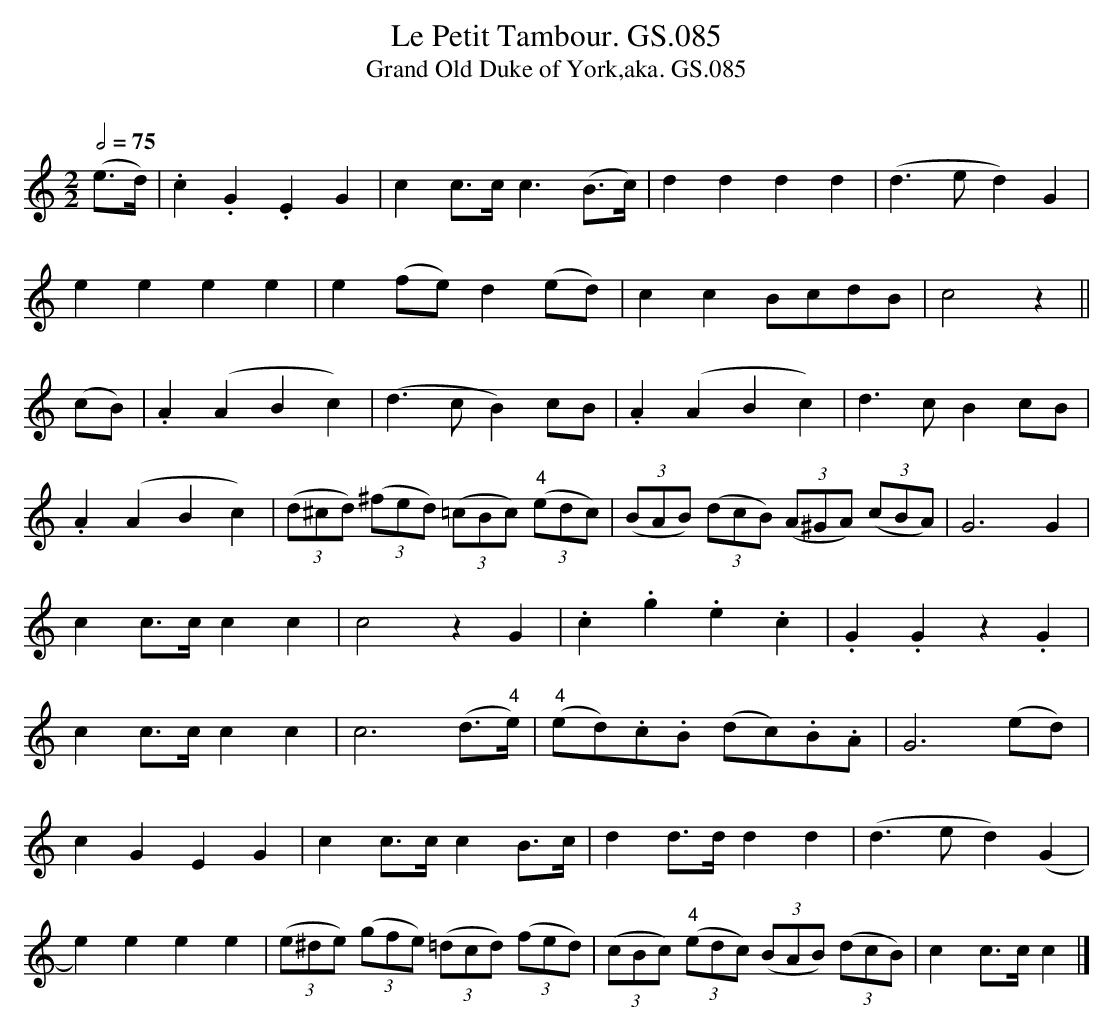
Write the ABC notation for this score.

X:1
T:Le Petit Tambour. GS.085
T:Grand Old Duke of York,aka. GS.085
M:2/2
L:1/8
Q:1/2=75
O:
K:C major
(e>d) | .c2.G2.E2G2 | c2 c>c c3 (B>c) | d2d2d2d2 | (d3ed2)  G2 |
e2e2e2e2 | e2 (fe) d2 (ed) | c2c2 BcdB | c4 z2 ||
(cB) | .A2(A2B2c2) | (d3cB2) cB | .A2(A2B2c2) | d3cB2 cB |
.A2 (A2B2c2) | ((3d^cd) (3(^fed) (3(=cBc) "4"((3edc) |\
(3(BAB) (3(dcB) (3(A^GA) (3(cBA) | G6 G2 |
c2 c>c c2c2 | c4 z2 G2 | .c2.g2.e2.c2 | .G2.G2z2.G2 |
c2 c>c c2c2 | c6 (d>"4"e) |  "4"(ed).c.B (dc).B.A | G6 (ed) |
c2G2E2G2 | c2 c>c c2 B>c | d2 d>d d2d2 | (d3ed2) (G2 |
e2)e2e2e2 | (3(e^de) (3(gfe) (3(=dcd) (3(fed) |\
(3(cBc) "4"(3(edc) (3(BAB) (3(dcB) | c2c>c c2 |]
